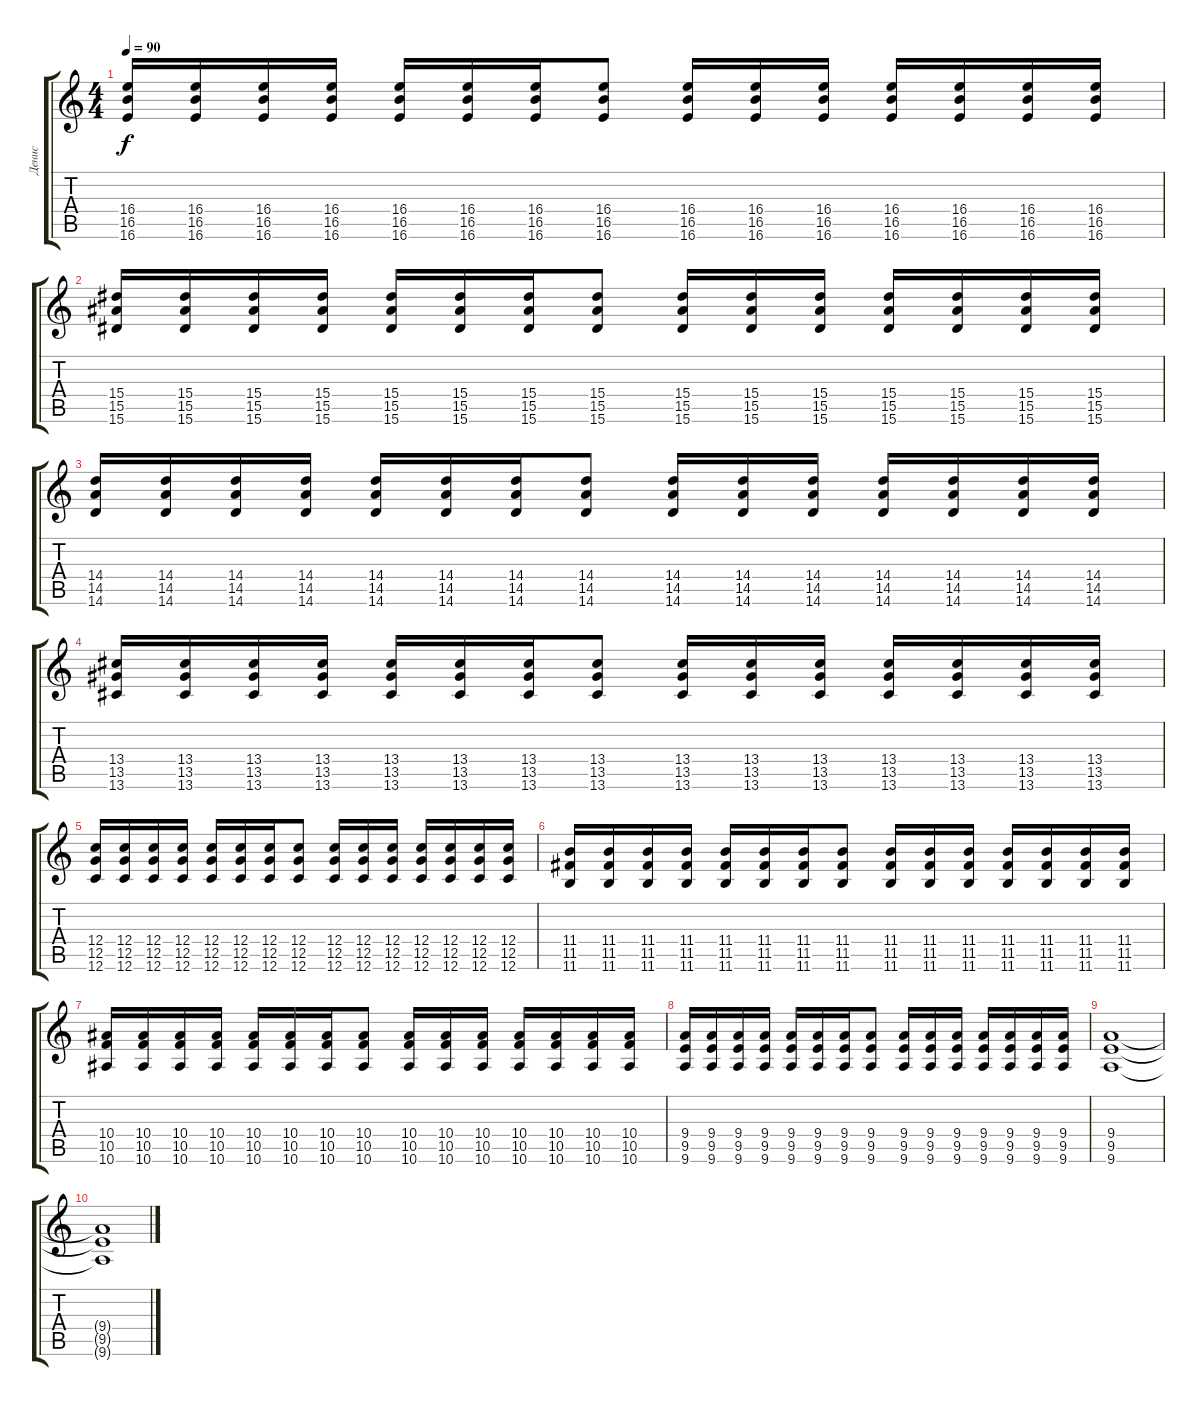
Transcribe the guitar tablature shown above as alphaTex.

\track ("Денис" "Денис") {instrument electricguitarclean}
\staff {score tabs}
\tuning (D4 A3 F3 C3 G2 C2) {hide}
\ts (4 4)
\tempo 90
\clef g2
\ks c
(16.4 16.5 16.6).16{dy f} (16.4 16.5 16.6).16 (16.4 16.5 16.6).16 (16.4 16.5 16.6).16 (16.4 16.5 16.6).16 (16.4 16.5 16.6).16 (16.4 16.5 16.6).16 (16.4 16.5 16.6).8 (16.4 16.5 16.6).16 (16.4 16.5 16.6).16 (16.4 16.5 16.6).16 (16.4 16.5 16.6).16 (16.4 16.5 16.6).16 (16.4 16.5 16.6).16 (16.4 16.5 16.6).16 |
(15.4 15.5 15.6).16 (15.4 15.5 15.6).16 (15.4 15.5 15.6).16 (15.4 15.5 15.6).16 (15.4 15.5 15.6).16 (15.4 15.5 15.6).16 (15.4 15.5 15.6).16 (15.4 15.5 15.6).8 (15.4 15.5 15.6).16 (15.4 15.5 15.6).16 (15.4 15.5 15.6).16 (15.4 15.5 15.6).16 (15.4 15.5 15.6).16 (15.4 15.5 15.6).16 (15.4 15.5 15.6).16 |
(14.4 14.5 14.6).16 (14.4 14.5 14.6).16 (14.4 14.5 14.6).16 (14.4 14.5 14.6).16 (14.4 14.5 14.6).16 (14.4 14.5 14.6).16 (14.4 14.5 14.6).16 (14.4 14.5 14.6).8 (14.4 14.5 14.6).16 (14.4 14.5 14.6).16 (14.4 14.5 14.6).16 (14.4 14.5 14.6).16 (14.4 14.5 14.6).16 (14.4 14.5 14.6).16 (14.4 14.5 14.6).16 |
(13.4 13.5 13.6).16 (13.4 13.5 13.6).16 (13.4 13.5 13.6).16 (13.4 13.5 13.6).16 (13.4 13.5 13.6).16 (13.4 13.5 13.6).16 (13.4 13.5 13.6).16 (13.4 13.5 13.6).8 (13.4 13.5 13.6).16 (13.4 13.5 13.6).16 (13.4 13.5 13.6).16 (13.4 13.5 13.6).16 (13.4 13.5 13.6).16 (13.4 13.5 13.6).16 (13.4 13.5 13.6).16 |
(12.4 12.5 12.6).16 (12.4 12.5 12.6).16 (12.4 12.5 12.6).16 (12.4 12.5 12.6).16 (12.4 12.5 12.6).16 (12.4 12.5 12.6).16 (12.4 12.5 12.6).16 (12.4 12.5 12.6).8 (12.4 12.5 12.6).16 (12.4 12.5 12.6).16 (12.4 12.5 12.6).16 (12.4 12.5 12.6).16 (12.4 12.5 12.6).16 (12.4 12.5 12.6).16 (12.4 12.5 12.6).16 |
(11.4 11.5 11.6).16 (11.4 11.5 11.6).16 (11.4 11.5 11.6).16 (11.4 11.5 11.6).16 (11.4 11.5 11.6).16 (11.4 11.5 11.6).16 (11.4 11.5 11.6).16 (11.4 11.5 11.6).8 (11.4 11.5 11.6).16 (11.4 11.5 11.6).16 (11.4 11.5 11.6).16 (11.4 11.5 11.6).16 (11.4 11.5 11.6).16 (11.4 11.5 11.6).16 (11.4 11.5 11.6).16 |
(10.4 10.5 10.6).16 (10.4 10.5 10.6).16 (10.4 10.5 10.6).16 (10.4 10.5 10.6).16 (10.4 10.5 10.6).16 (10.4 10.5 10.6).16 (10.4 10.5 10.6).16 (10.4 10.5 10.6).8 (10.4 10.5 10.6).16 (10.4 10.5 10.6).16 (10.4 10.5 10.6).16 (10.4 10.5 10.6).16 (10.4 10.5 10.6).16 (10.4 10.5 10.6).16 (10.4 10.5 10.6).16 |
(9.4 9.5 9.6).16 (9.4 9.5 9.6).16 (9.4 9.5 9.6).16 (9.4 9.5 9.6).16 (9.4 9.5 9.6).16 (9.4 9.5 9.6).16 (9.4 9.5 9.6).16 (9.4 9.5 9.6).8 (9.4 9.5 9.6).16 (9.4 9.5 9.6).16 (9.4 9.5 9.6).16 (9.4 9.5 9.6).16 (9.4 9.5 9.6).16 (9.4 9.5 9.6).16 (9.4 9.5 9.6).16 |
(9.4 9.5 9.6).1 |
(9.4{t} 9.5{t} 9.6{t}).1
